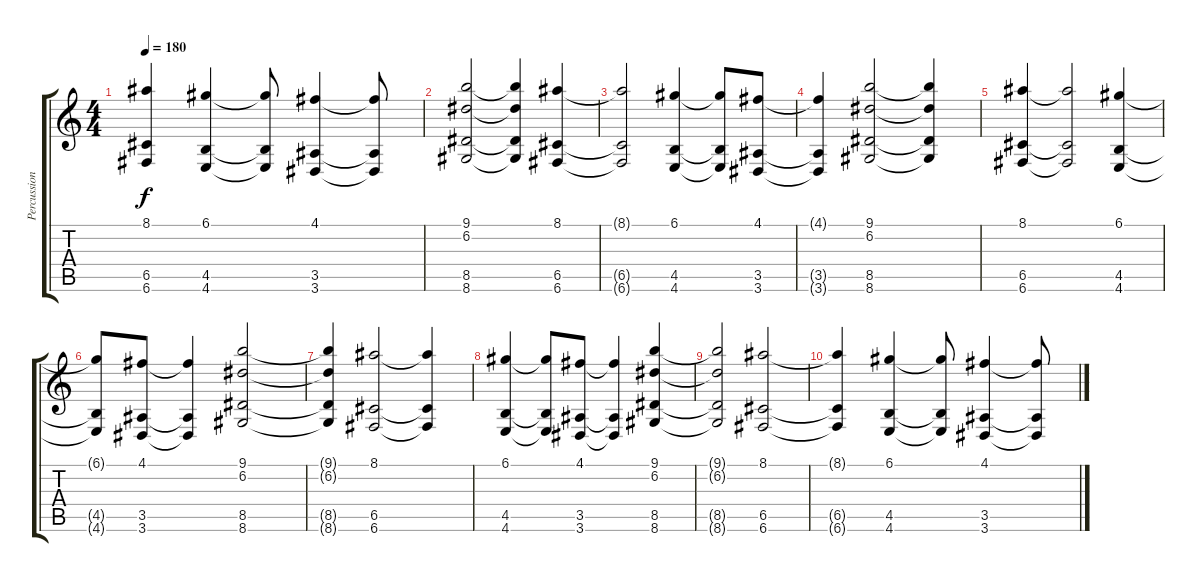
\track ("Percussion" "Percussion") {instrument musicbox}
\staff {score tabs}
\tuning (D5 A4 F4 C4 G3 C3) {hide}
\ts (4 4)
\tempo 180
\clef g2
\ks c
(8.1{t} 6.5{t} 6.6{t}).4{dy f} (6.1 4.5 4.6).4 (6.1{t} 4.5{t} 4.6{t}).8 (4.1 3.5 3.6).4 (4.1{t} 3.5{t} 3.6{t}).8 |
(9.1 6.2 8.5 8.6).2 (9.1{t} 6.2{t} 8.5{t} 8.6{t}).4 (8.1 6.5 6.6).4 |
(8.1{t} 6.5{t} 6.6{t}).2 (6.1 4.5 4.6).4 (6.1{t} 4.5{t} 4.6{t}).8 (4.1 3.5 3.6).8 |
(4.1{t} 3.5{t} 3.6{t}).4 (9.1 6.2 8.5 8.6).2 (9.1{t} 6.2{t} 8.5{t} 8.6{t}).4 |
(8.1 6.5 6.6).4 (8.1{t} 6.5{t} 6.6{t}).2 (6.1 4.5 4.6).4 |
(6.1{t} 4.5{t} 4.6{t}).8 (4.1 3.5 3.6).8 (4.1{t} 3.5{t} 3.6{t}).4 (9.1 6.2 8.5 8.6).2 |
(9.1{t} 6.2{t} 8.5{t} 8.6{t}).4 (8.1 6.5 6.6).2 (8.1{t} 6.5{t} 6.6{t}).4 |
(6.1 4.5 4.6).4 (6.1{t} 4.5{t} 4.6{t}).8 (4.1 3.5 3.6).8 (4.1{t} 3.5{t} 3.6{t}).4 (9.1 6.2 8.5 8.6).4 |
(9.1{t} 6.2{t} 8.5{t} 8.6{t}).2 (8.1 6.5 6.6).2 |
(8.1{t} 6.5{t} 6.6{t}).4 (6.1 4.5 4.6).4 (6.1{t} 4.5{t} 4.6{t}).8 (4.1 3.5 3.6).4 (4.1{t} 3.5{t} 3.6{t}).8
